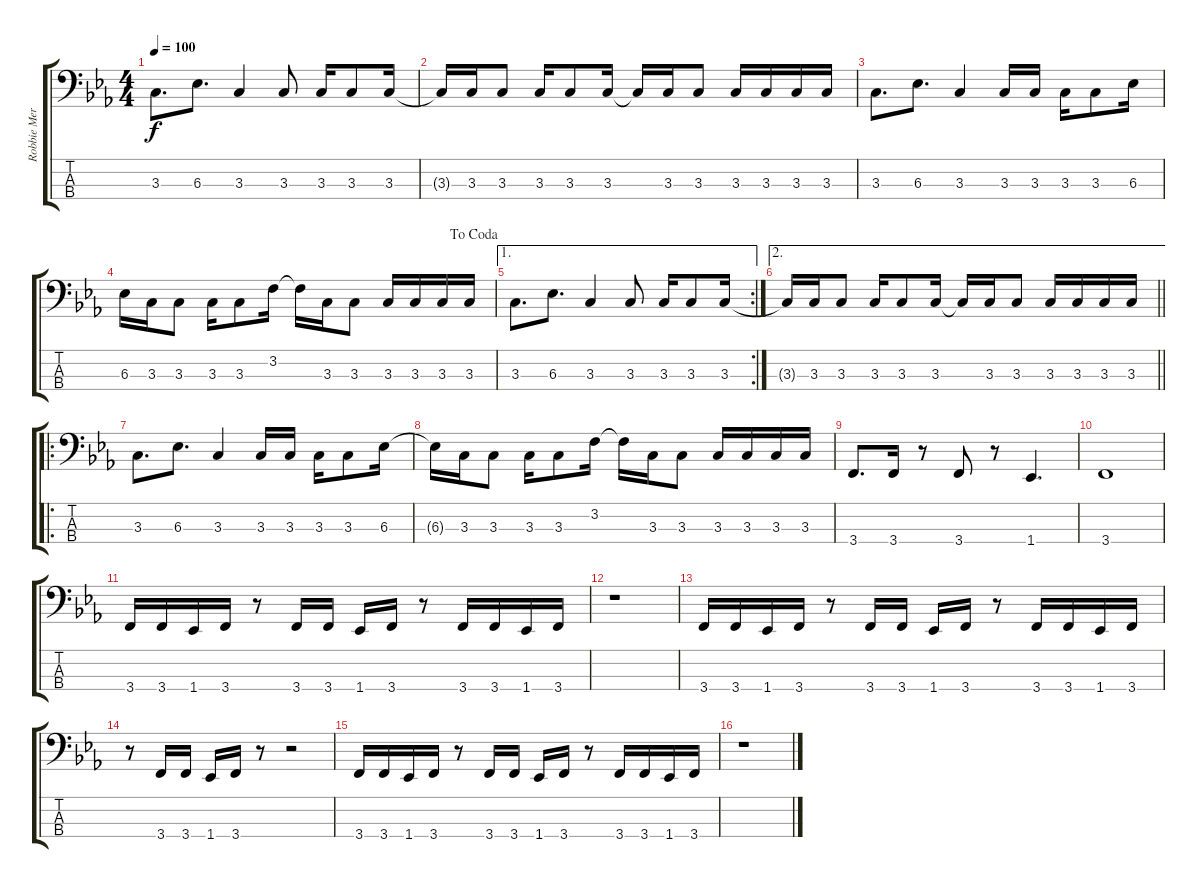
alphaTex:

\track ("Robbie Merrill" "Robbie Mer") {instrument electricbassfinger}
\staff {score tabs}
\tuning (G2 D2 A1 D1) {hide}
\ts (4 4)
\tempo 100
\clef f4
\ks eb
3.3.8{d dy f} 6.3.8{d} 3.3.4 3.3.8 3.3.16 3.3.8 3.3.16 |
3.3{t}.16 3.3.16 3.3.8 3.3.16 3.3.8 3.3.16 3.3{t}.16 3.3.16 3.3.8 3.3.16 3.3.16 3.3.16 3.3.16 |
3.3.8{d} 6.3.8{d} 3.3.4 3.3.16 3.3.16 3.3.16 3.3.8 6.3.16 |
\jump dacoda
6.3.16 3.3.16 3.3.8 3.3.16 3.3.8 3.2.16 3.2{t}.16 3.3.16 3.3.8 3.3.16 3.3.16 3.3.16 3.3.16 |
\ae 1
\rc 2
3.3.8{d} 6.3.8{d} 3.3.4 3.3.8 3.3.16 3.3.8 3.3.16 |
\ae 2
\barLineRight lightlight
3.3{t}.16 3.3.16 3.3.8 3.3.16 3.3.8 3.3.16 3.3{t}.16 3.3.16 3.3.8 3.3.16 3.3.16 3.3.16 3.3.16 |
\ro
3.3.8{d} 6.3.8{d} 3.3.4 3.3.16 3.3.16 3.3.16 3.3.8 6.3.16 |
6.3{t}.16 3.3.16 3.3.8 3.3.16 3.3.8 3.2.16 3.2{t}.16 3.3.16 3.3.8 3.3.16 3.3.16 3.3.16 3.3.16 |
3.4.8{d} 3.4.16 r.8 3.4.8 r.8 1.4.4{d} |
3.4.1 |
3.4.16 3.4.16 1.4.16 3.4.16 r.8 3.4.16 3.4.16 1.4.16 3.4.16 r.8 3.4.16 3.4.16 1.4.16 3.4.16 |
r.1 |
3.4.16 3.4.16 1.4.16 3.4.16 r.8 3.4.16 3.4.16 1.4.16 3.4.16 r.8 3.4.16 3.4.16 1.4.16 3.4.16 |
r.8 3.4.16 3.4.16 1.4.16 3.4.16 r.8 r.2 |
3.4.16 3.4.16 1.4.16 3.4.16 r.8 3.4.16 3.4.16 1.4.16 3.4.16 r.8 3.4.16 3.4.16 1.4.16 3.4.16 |
r.1
